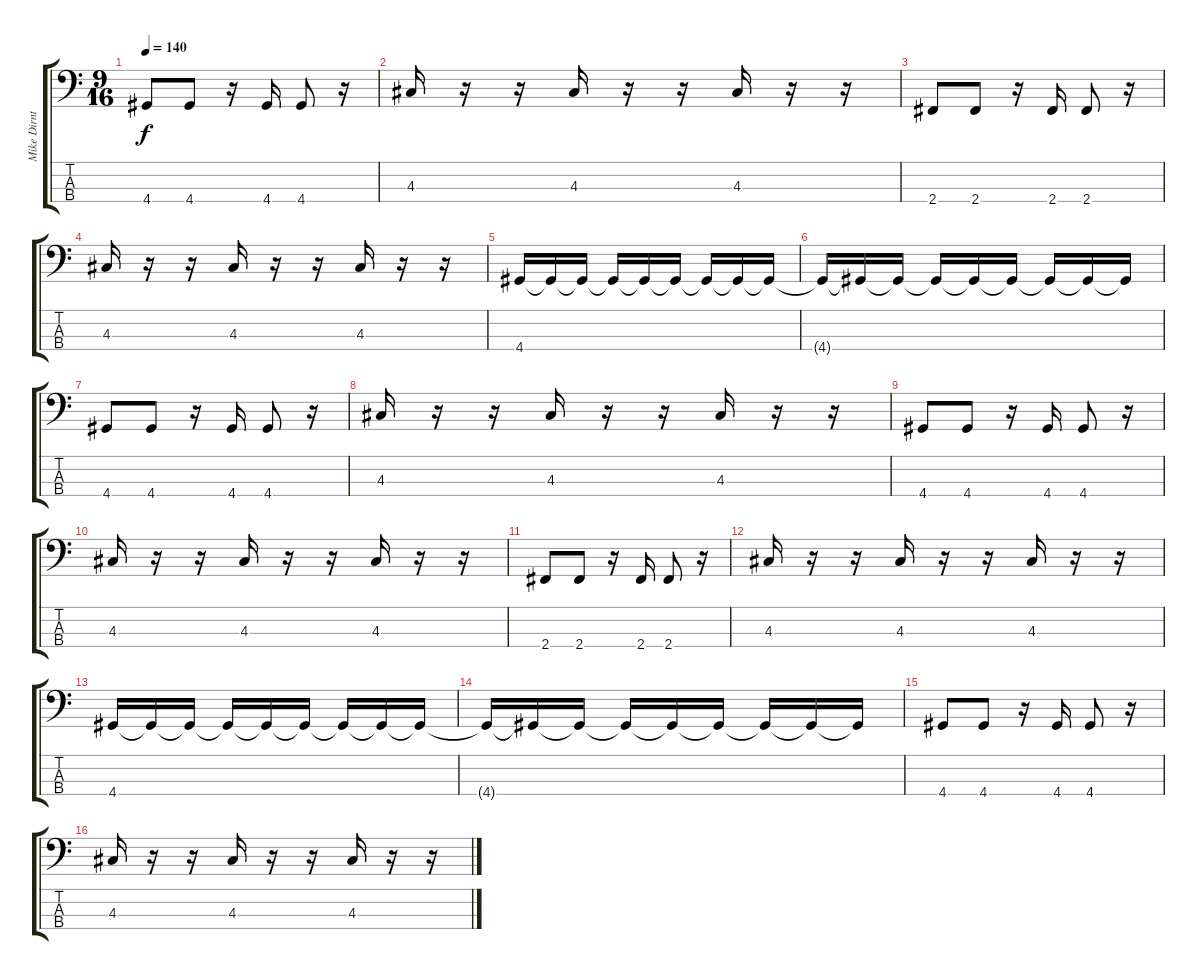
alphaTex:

\track ("Mike Dirnt" "Mike Dirnt") {instrument electricbassfinger}
\staff {score tabs}
\tuning (G2 D2 A1 E1) {hide}
\ts (9 16)
\tempo 140
\clef f4
\ks c
4.4.8{dy f} 4.4.8 r.16 4.4.16 4.4.8 r.16 |
4.3.16 r.16 r.16 4.3.16 r.16 r.16 4.3.16 r.16 r.16 |
2.4.8 2.4.8 r.16 2.4.16 2.4.8 r.16 |
4.3.16 r.16 r.16 4.3.16 r.16 r.16 4.3.16 r.16 r.16 |
4.4.16 4.4{t}.16 4.4{t}.16 4.4{t}.16 4.4{t}.16 4.4{t}.16 4.4{t}.16 4.4{t}.16 4.4{t}.16 |
4.4{t}.16 4.4{t}.16 4.4{t}.16 4.4{t}.16 4.4{t}.16 4.4{t}.16 4.4{t}.16 4.4{t}.16 4.4{t}.16 |
4.4.8 4.4.8 r.16 4.4.16 4.4.8 r.16 |
4.3.16 r.16 r.16 4.3.16 r.16 r.16 4.3.16 r.16 r.16 |
4.4.8 4.4.8 r.16 4.4.16 4.4.8 r.16 |
4.3.16 r.16 r.16 4.3.16 r.16 r.16 4.3.16 r.16 r.16 |
2.4.8 2.4.8 r.16 2.4.16 2.4.8 r.16 |
4.3.16 r.16 r.16 4.3.16 r.16 r.16 4.3.16 r.16 r.16 |
4.4.16 4.4{t}.16 4.4{t}.16 4.4{t}.16 4.4{t}.16 4.4{t}.16 4.4{t}.16 4.4{t}.16 4.4{t}.16 |
4.4{t}.16 4.4{t}.16 4.4{t}.16 4.4{t}.16 4.4{t}.16 4.4{t}.16 4.4{t}.16 4.4{t}.16 4.4{t}.16 |
4.4.8 4.4.8 r.16 4.4.16 4.4.8 r.16 |
4.3.16 r.16 r.16 4.3.16 r.16 r.16 4.3.16 r.16 r.16
